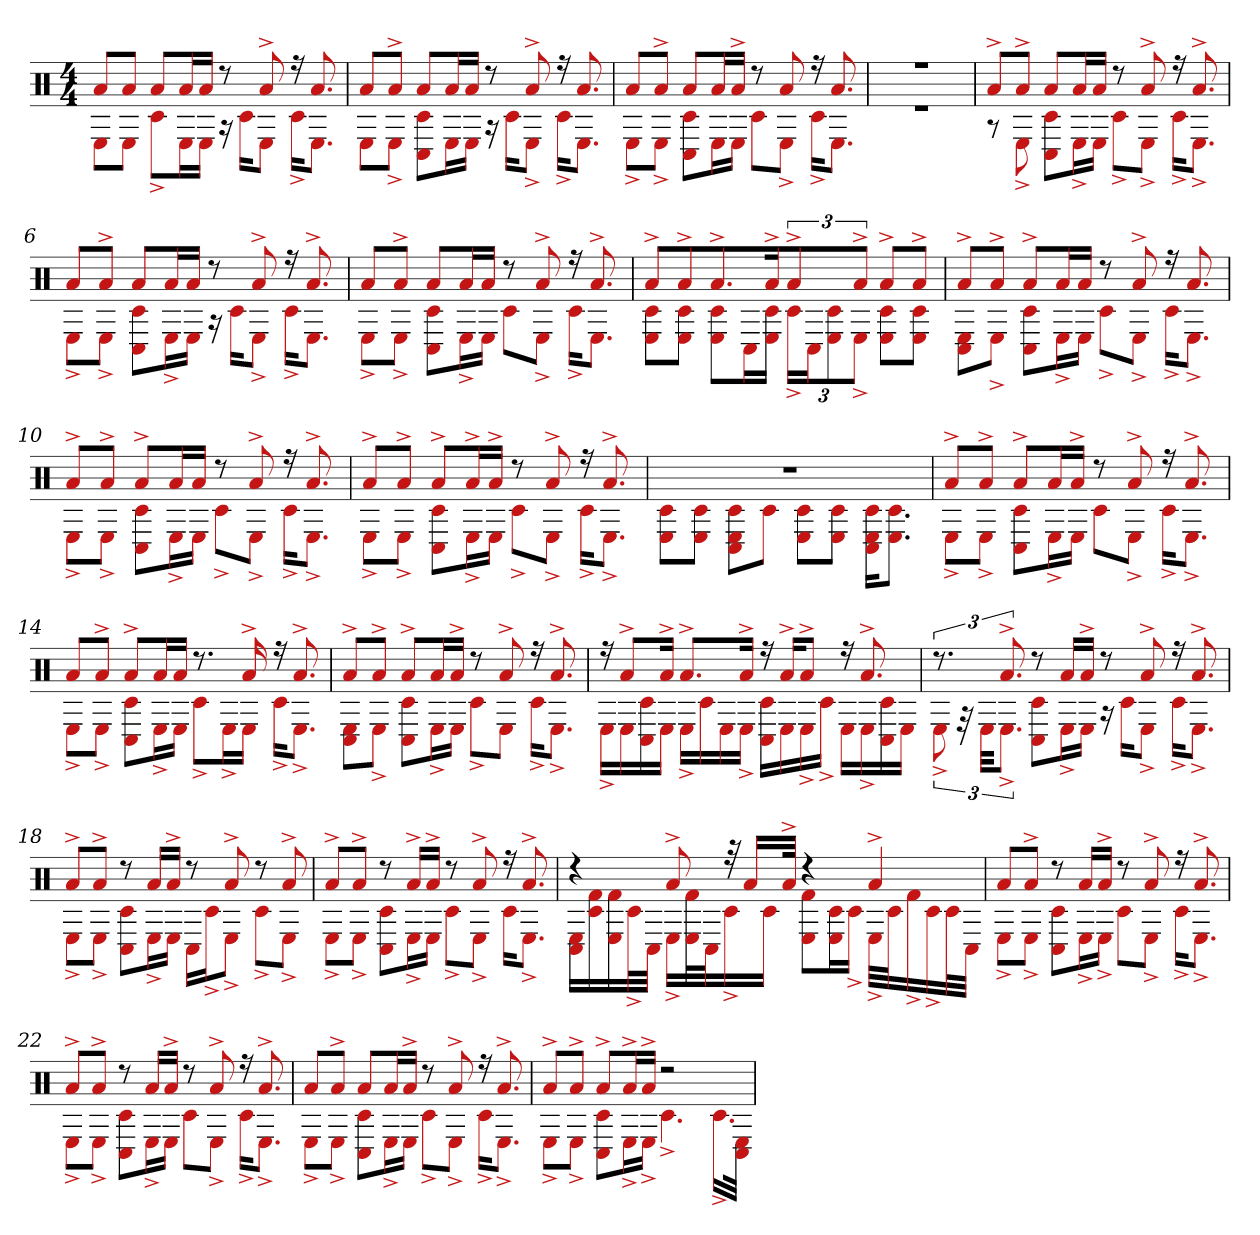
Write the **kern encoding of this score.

**kern
*part1
*staff1
*clefX
*k[]
*M4/4
=1
*^
8aL	8EL
8aJ	8EJ
8aL	8c#^L
16aL	16EL
16aJJ	16EJJ
8r	16r
.	16c#KL
8a^	8EJ
16r	16c#^KL
8.a	8.EJ
=2	=2
8aL	8EL
8a^J	8E^J
8aL	8C# 8c#L
16aL	16EL
16aJJ	16EJJ
8r	16r
.	16c#KL
8a^	8E^J
16r	16c#^KL
8.a	8.EJ
=3	=3
8aL	8E^L
8a^J	8E^J
8aL	8C# 8c#L
16aL	16EL
16a^JJ	16EJJ
8r	8c#L
8a	8E^J
16r	16c#^KL
8.a	8.EJ
=4	=4
1r	1r
=5	=5
8a^L	8r
8a^J	8E^
8aL	8C# 8c#L
16aL	16E^L
16aJJ	16EJJ
8r	8c#^L
8a^	8E^J
16r	16c#^KL
8.a^	8.E^J
=6	=6
8aL	8E^L
8a^J	8E^J
8aL	8C# 8c#L
16aL	16E^L
16aJJ	16EJJ
8r	16r
.	16c#KL
8a^	8E^J
16r	16c#^KL
8.a^	8.EJ
=7	=7
8aL	8E^L
8a^J	8E^J
8aL	8C# 8c#L
16aL	16E^L
16aJJ	16EJJ
8r	8c#L
8a^	8E^J
16r	16c#^KL
8.a^	8.EJ
=8	=8
8a^L	8c# 8EL
8a^J	8c# 8EJ
8.a^L	8c# 8EL
.	16C#L
16a^Jk	16c# 16EJJ
6a^	24c#^LL
.	24C#J
.	12E 12c#
12a^J	12E^J
8a^L	8E 8c#L
8a^J	8c# 8EJ
=9	=9
8a^L	8C# 8EL
8a^J	8E^J
8a^L	8C# 8c#L
16aL	16E^L
16aJJ	16EJJ
8r	8c#^L
8a^	8E^J
16r	16c#^KL
8.a	8.E^J
=10	=10
8a^L	8E^L
8a^J	8E^J
8a^L	8C# 8c#L
16aL	16E^L
16aJJ	16EJJ
8r	8c#^L
8a^	8E^J
16r	16c#^KL
8.a^	8.E^J
=11	=11
8a^L	8E^L
8a^J	8E^J
8a^L	8C# 8c#L
16a^L	16E^L
16a^JJ	16EJJ
8r	8c#^L
8a^	8E^J
16r	16c#^KL
8.a^	8.E^J
=12	=12
1r	8E 8c#L
.	8E 8c#J
.	8C# 8E 8c#L
.	8c#J
.	8c# 8EL
.	8c# 8EJ
.	16C# 16c# 16EKL
.	8.E 8.c#J
=13	=13
8a^L	8E^L
8a^J	8E^J
8a^L	8C# 8c#L
16aL	16E^L
16a^JJ	16EJJ
8r	8c#L
8a^	8E^J
16r	16c#^KL
8.a^	8.E^J
=14	=14
8aL	8E^L
8a^J	8E^J
8a^L	8C# 8c#L
16aL	16E^L
16aJJ	16EJJ
8.r	8c#^L
.	16E^L
16a^	16EJJ
16r	16c#^KL
8.a^	8.E^J
=15	=15
8a^L	8C# 8EL
8a^J	8E^J
8a^L	8C# 8c#L
16aL	16E^L
16a^JJ	16EJJ
8r	8c#^L
8a^	8EJ
16r	16c#^KL
8.a^	8.E^J
=16	=16
16r	16E^LL
8a^L	16E
.	16C# 16c#
16a^Jk	16EJJ
8.a^L	16E^LL
.	16c#
.	16E
16a^Jk	16E^JJ
16r	16C# 16c#LL
16a^KL	16E
8a^J	16E^
.	16c#^JJ
16r	16ELL
8.a^	16E^
.	16C# 16c#
.	16EJJ
=17	=17
12.r	12E^
.	48r
.	48EKKL
12.a^	12.E^J
8r	8C# 8c#L
16aLL	16E^L
16a^JJ	16EJJ
8r	16r
.	16c#KL
8a^	8E^J
16r	16c#^KL
8.a^	8.E^J
=18	=18
8a^L	8E^L
8a^J	8E^J
8r	8C# 8c#L
16aLL	16E^L
16a^JJ	16EJJ
8r	16C#LL
.	16c#^J
8a^	8E^J
8r	8c#^L
8a^	8E^J
=19	=19
8a^L	8E^L
8a^J	8E^J
8r	8C# 8c#L
16a^LL	16E^L
16a^JJ	16EJJ
8r	8c#^L
8a^	8E^J
16r	16c#KL
8.a^	8.E^J
=20	=20
4r	16E 16C#LL
.	16f# 16c#
.	16f# 16E
.	32c#^L
.	32C#JJJ
8a^	16E^LL
.	32E 32f#L
.	32C#J
32r	16c#^
16aLL	.
.	16c#JJ
32a^JJk	.
4r	8E 8f#L
.	16E 16c#L
.	16c#^JJ
4a^	32E^LLL
.	32c#J
.	16f#^
.	16c#^
.	32c#L
.	32C#JJJ
=21	=21
8aL	8E^L
8a^J	8E^J
8r	8C# 8c#L
16aLL	16E^L
16a^JJ	16E^JJ
8r	8c#L
8a^	8E^J
16r	16c#^KL
8.a^	8.E^J
=22	=22
8a^L	8E^L
8a^J	8E^J
8r	8C# 8c#L
16aLL	16E^L
16a^JJ	16EJJ
8r	8c#L
8a^	8E^J
16r	16c#^KL
8.a^	8.E^J
=23	=23
8aL	8E^L
8a^J	8E^J
8aL	8C# 8c#L
16aL	16E^L
16a^JJ	16EJJ
8r	8c#^L
8a^	8E^J
16r	16c#^KL
8.a^	8.E^J
=24	=24
8a^L	8E^L
8a^J	8E^J
8a^L	8C# 8c#L
16a^L	16E^L
16a^JJ	16E^JJ
2r	4.c#^
.	16.c#^LL
.	32E 32C#JJk
*v	*v
=
*-
